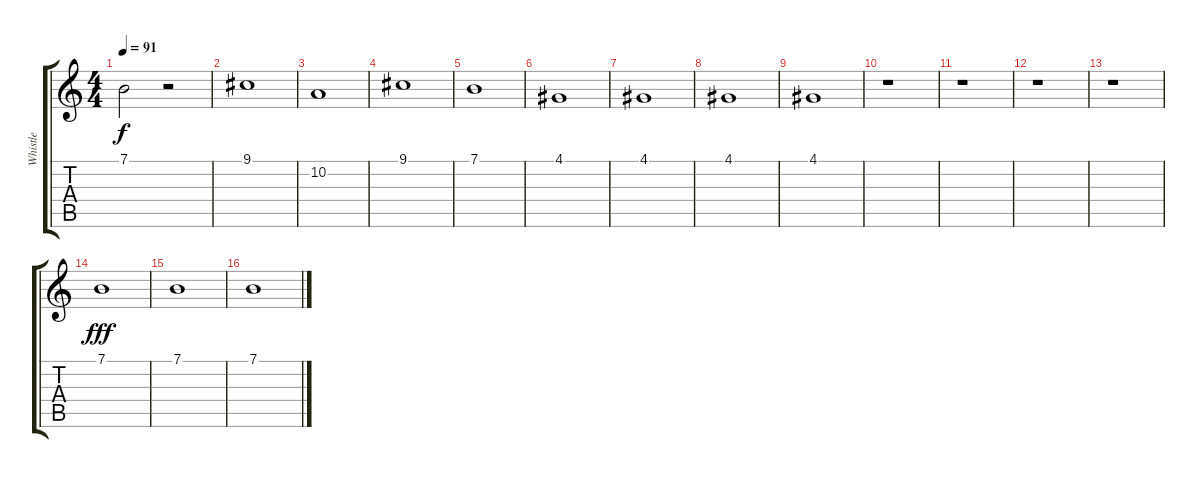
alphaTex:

\track ("Whistle" "Whistle") {instrument whistle}
\staff {score tabs}
\tuning (E4 B3 G3 D3 A2 E2) {hide}
\ts (4 4)
\tempo 91
\clef g2
\ks c
7.1{t}.2{dy f} r.2 |
9.1.1 |
10.2.1 |
9.1.1 |
7.1.1 |
4.1.1 |
4.1.1 |
4.1.1 |
4.1.1 |
r.1 |
r.1 |
r.1 |
r.1 |
7.1.1{dy fff} |
7.1.1 |
7.1.1
